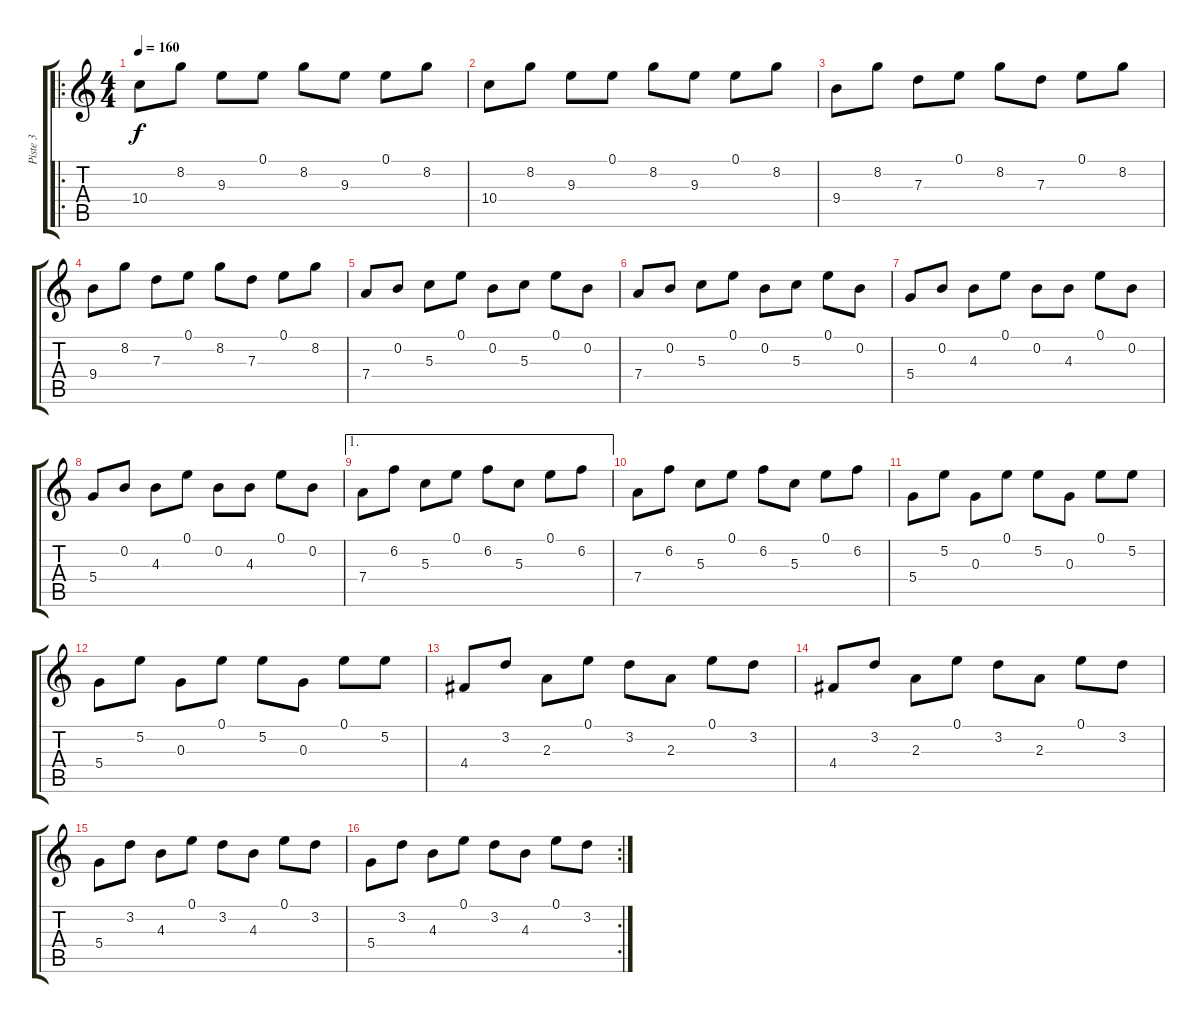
\track ("Piste 3" "Piste 3") {instrument banjo}
\staff {score tabs}
\tuning (E4 B3 G3 D3 A2 E2) {hide}
\displaytranspose 12
\ro
\ts (4 4)
\tempo 160
\clef g2
\ks c
10.4.8{dy f instrument banjo} 8.2.8 9.3.8 0.1.8 8.2.8 9.3.8 0.1.8 8.2.8 |
10.4.8 8.2.8 9.3.8 0.1.8 8.2.8 9.3.8 0.1.8 8.2.8 |
9.4.8 8.2.8 7.3.8 0.1.8 8.2.8 7.3.8 0.1.8 8.2.8 |
9.4.8 8.2.8 7.3.8 0.1.8 8.2.8 7.3.8 0.1.8 8.2.8 |
7.4.8 0.2.8 5.3.8 0.1.8 0.2.8 5.3.8 0.1.8 0.2.8 |
7.4.8 0.2.8 5.3.8 0.1.8 0.2.8 5.3.8 0.1.8 0.2.8 |
5.4.8 0.2.8 4.3.8 0.1.8 0.2.8 4.3.8 0.1.8 0.2.8 |
5.4.8 0.2.8 4.3.8 0.1.8 0.2.8 4.3.8 0.1.8 0.2.8 |
\ae 1
7.4.8 6.2.8 5.3.8 0.1.8 6.2.8 5.3.8 0.1.8 6.2.8 |
7.4.8 6.2.8 5.3.8 0.1.8 6.2.8 5.3.8 0.1.8 6.2.8 |
5.4.8 5.2.8 0.3.8 0.1.8 5.2.8 0.3.8 0.1.8 5.2.8 |
5.4.8 5.2.8 0.3.8 0.1.8 5.2.8 0.3.8 0.1.8 5.2.8 |
4.4.8 3.2.8 2.3.8 0.1.8 3.2.8 2.3.8 0.1.8 3.2.8 |
4.4.8 3.2.8 2.3.8 0.1.8 3.2.8 2.3.8 0.1.8 3.2.8 |
5.4.8 3.2.8 4.3.8 0.1.8 3.2.8 4.3.8 0.1.8 3.2.8 |
\rc 2
5.4.8 3.2.8 4.3.8 0.1.8 3.2.8 4.3.8 0.1.8 3.2.8
